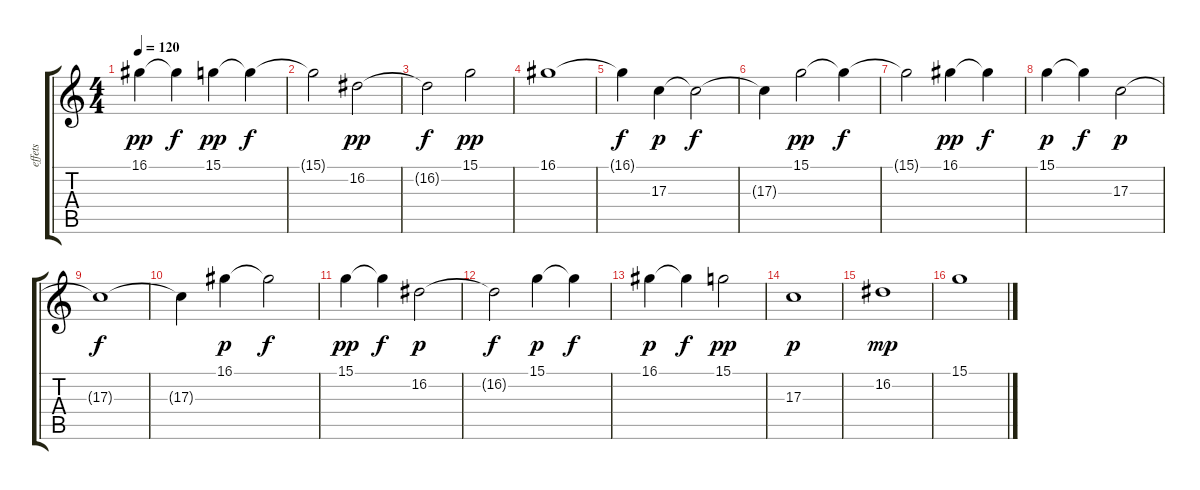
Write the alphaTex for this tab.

\track ("effets" "effets") {instrument choiraahs}
\staff {score tabs}
\tuning (E4 B3 G3 D3 A2 E2) {hide}
\ts (4 4)
\tempo 120
\clef g2
\ks c
16.1.4{dy pp instrument choiraahs} 16.1{t}.4{dy f} 15.1.4{dy pp} 15.1{t}.4{dy f} |
15.1{t}.2 16.2.2{dy pp} |
16.2{t}.2{dy f} 15.1.2{dy pp} |
16.1.1 |
16.1{t}.4{dy f} 17.3.4{dy p} 17.3{t}.2{dy f} |
17.3{t}.4 15.1.2{dy pp} 15.1{t}.4{dy f} |
15.1{t}.2 16.1.4{dy pp} 16.1{t}.4{dy f} |
15.1.4{dy p} 15.1{t}.4{dy f} 17.3.2{dy p} |
17.3{t}.1{dy f} |
17.3{t}.4 16.1.4{dy p} 16.1{t}.2{dy f} |
15.1.4{dy pp} 15.1{t}.4{dy f} 16.2.2{dy p} |
16.2{t}.2{dy f} 15.1.4{dy p} 15.1{t}.4{dy f} |
16.1.4{dy p} 16.1{t}.4{dy f} 15.1.2{dy pp} |
17.3.1{dy p} |
16.2.1{dy mp} |
15.1.1
